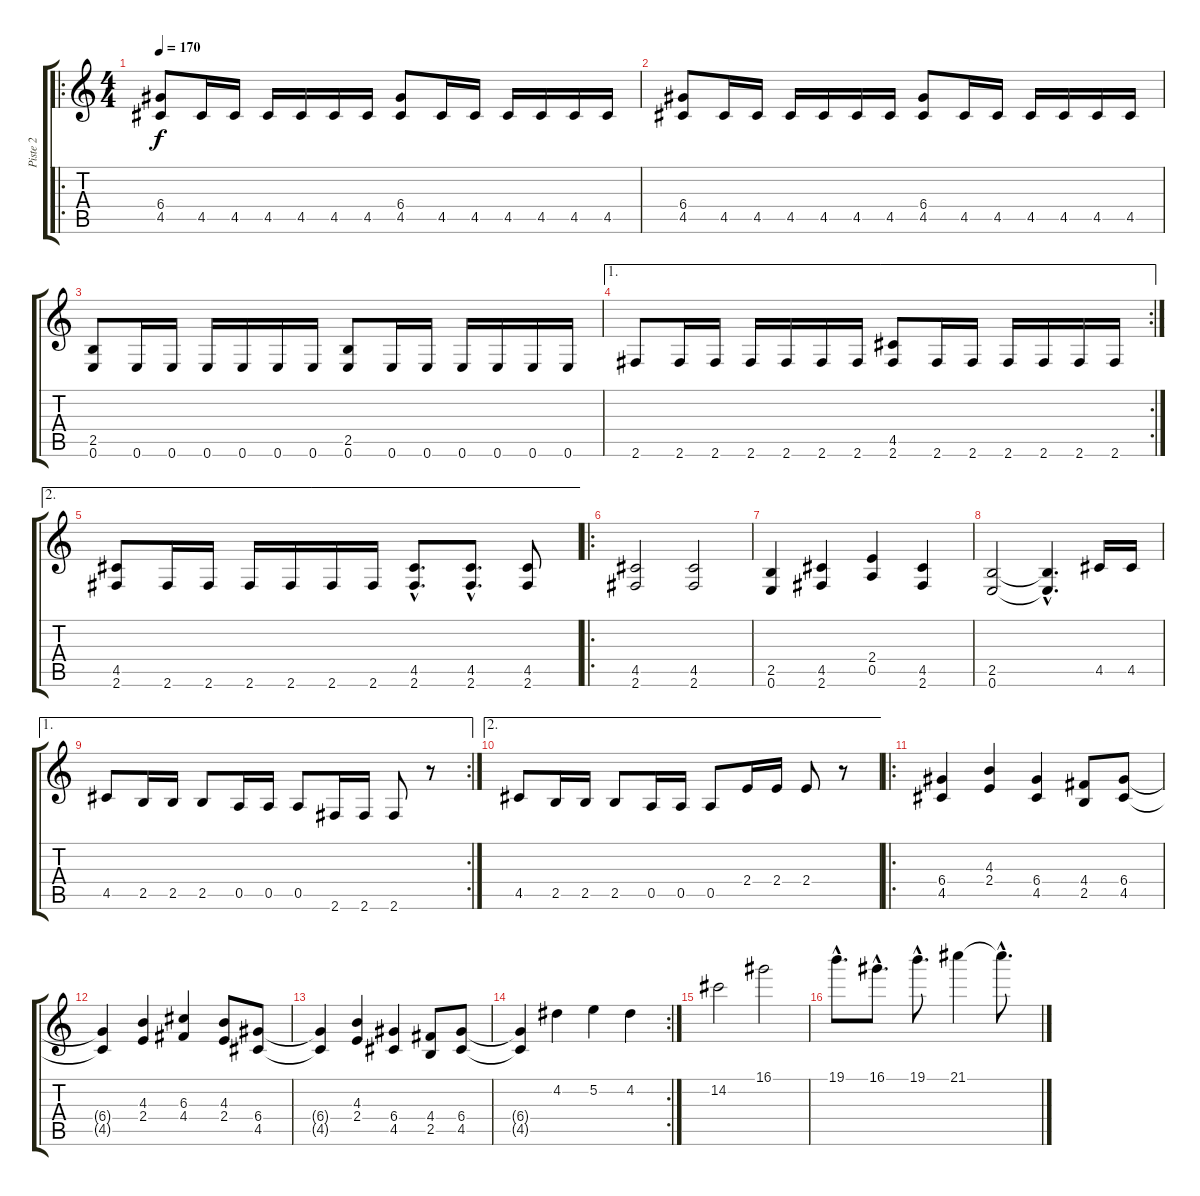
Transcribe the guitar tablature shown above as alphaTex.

\track ("Piste 2" "Piste 2") {instrument distortionguitar}
\staff {score tabs}
\tuning (E4 B3 G3 D3 A2 E2) {hide}
\ro
\ts (4 4)
\tempo 170
\clef g2
\ks c
(6.4 4.5).8{dy f} 4.5.16 4.5.16 4.5.16 4.5.16 4.5.16 4.5.16 (6.4 4.5).8 4.5.16 4.5.16 4.5.16 4.5.16 4.5.16 4.5.16 |
(6.4 4.5).8 4.5.16 4.5.16 4.5.16 4.5.16 4.5.16 4.5.16 (6.4 4.5).8 4.5.16 4.5.16 4.5.16 4.5.16 4.5.16 4.5.16 |
(2.5 0.6).8 0.6.16 0.6.16 0.6.16 0.6.16 0.6.16 0.6.16 (2.5 0.6).8 0.6.16 0.6.16 0.6.16 0.6.16 0.6.16 0.6.16 |
\ae 1
\rc 2
2.6.8 2.6.16 2.6.16 2.6.16 2.6.16 2.6.16 2.6.16 (4.5 2.6).8 2.6.16 2.6.16 2.6.16 2.6.16 2.6.16 2.6.16 |
\ae 2
(4.5 2.6).8 2.6.16 2.6.16 2.6.16 2.6.16 2.6.16 2.6.16 (4.5{hac} 2.6{hac}).8{d} (4.5{hac} 2.6{hac}).8{d} (4.5 2.6).8 |
\ro
(4.5 2.6).2 (4.5 2.6).2 |
(2.5 0.6).4 (4.5 2.6).4 (2.4 0.5).4 (4.5 2.6).4 |
(2.5 0.6).2 (2.5{hac t} 0.6{hac t}).4{d} 4.5.16 4.5.16 |
\ae 1
\rc 2
4.5.8 2.5.16 2.5.16 2.5.8 0.5.16 0.5.16 0.5.8 2.6.16 2.6.16 2.6.8 r.8 |
\ae 2
4.5.8 2.5.16 2.5.16 2.5.8 0.5.16 0.5.16 0.5.8 2.4.16 2.4.16 2.4.8 r.8 |
\ro
(6.4 4.5).4 (4.3 2.4).4 (6.4 4.5).4 (4.4 2.5).8 (6.4 4.5).8 |
(6.4{t} 4.5{t}).4 (4.3 2.4).4 (6.3 4.4).4 (4.3 2.4).8 (6.4 4.5).8 |
(6.4{t} 4.5{t}).4 (4.3 2.4).4 (6.4 4.5).4 (4.4 2.5).8 (6.4 4.5).8 |
\rc 2
(6.4{t} 4.5{t}).4 4.2.4 5.2.4 4.2.4 |
14.2.2 16.1.2 |
19.1{hac}.8{d} 16.1{hac}.8{d} 19.1{hac}.8{d} 21.1.4 21.1{hac t}.8{d}
